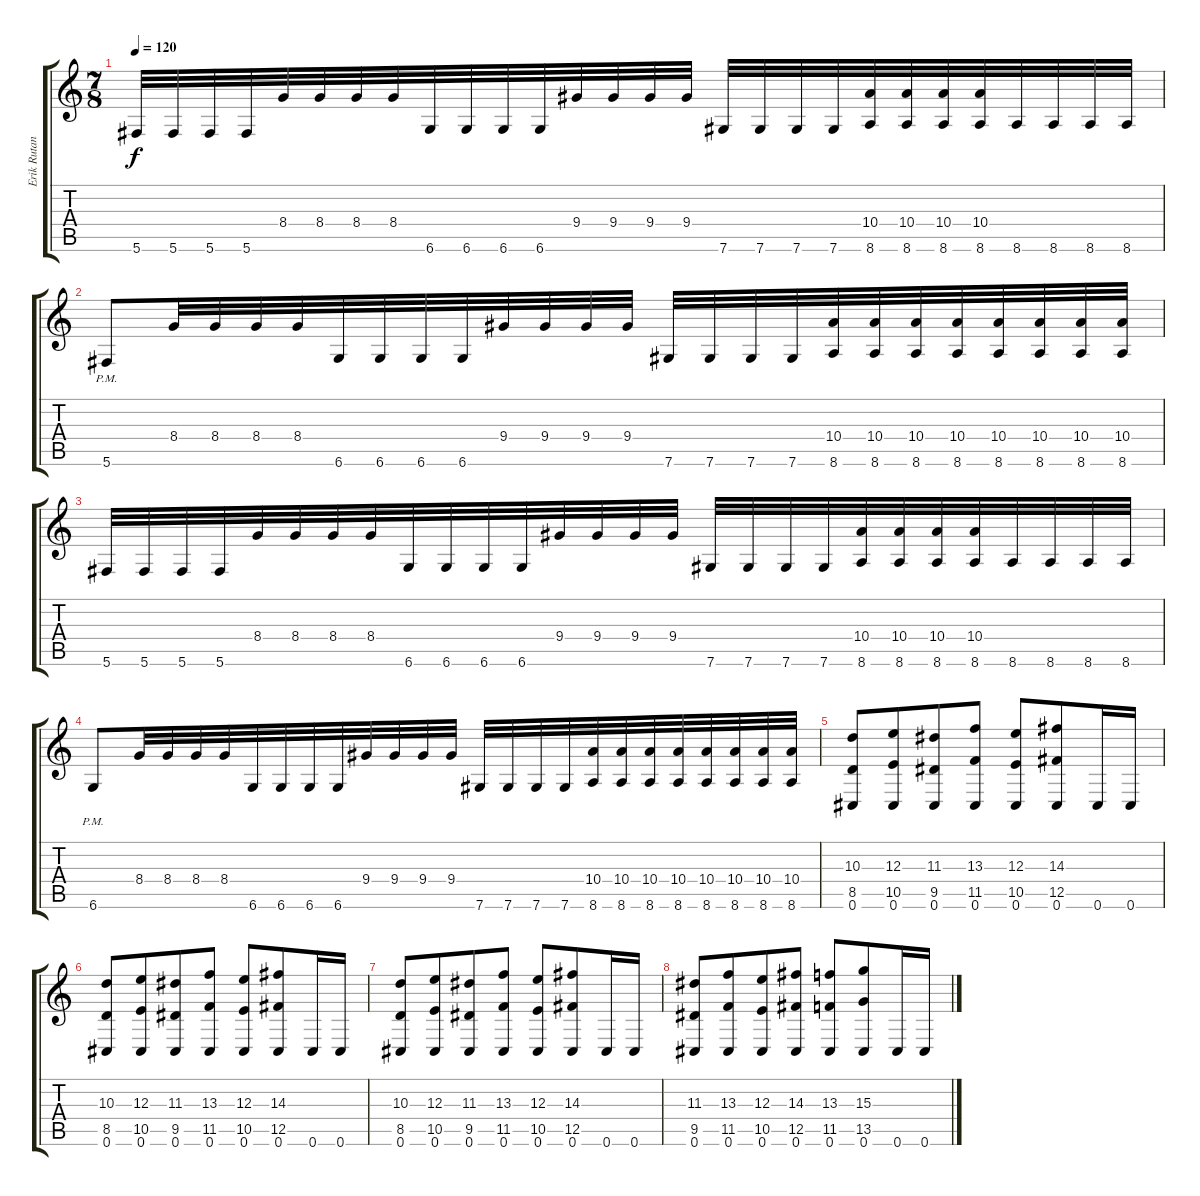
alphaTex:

\track ("Erik Rutan2" "Erik Rutan") {instrument distortionguitar}
\staff {score tabs}
\tuning (Db4 Ab3 E3 B2 Gb2 Db2) {hide}
\ts (7 8)
\tempo 120
\clef g2
\ks c
5.6.32{dy f} 5.6.32 5.6.32 5.6.32 8.4.32 8.4.32 8.4.32 8.4.32 6.6.32 6.6.32 6.6.32 6.6.32 9.4.32 9.4.32 9.4.32 9.4.32 7.6.32 7.6.32 7.6.32 7.6.32 (10.4 8.6).32 (10.4 8.6).32 (10.4 8.6).32 (10.4 8.6).32 8.6.32 8.6.32 8.6.32 8.6.32 |
5.6{pm}.8 8.4.32 8.4.32 8.4.32 8.4.32 6.6.32 6.6.32 6.6.32 6.6.32 9.4.32 9.4.32 9.4.32 9.4.32 7.6.32 7.6.32 7.6.32 7.6.32 (10.4 8.6).32 (10.4 8.6).32 (10.4 8.6).32 (10.4 8.6).32 (10.4 8.6).32 (10.4 8.6).32 (10.4 8.6).32 (10.4 8.6).32 |
5.6.32 5.6.32 5.6.32 5.6.32 8.4.32 8.4.32 8.4.32 8.4.32 6.6.32 6.6.32 6.6.32 6.6.32 9.4.32 9.4.32 9.4.32 9.4.32 7.6.32 7.6.32 7.6.32 7.6.32 (10.4 8.6).32 (10.4 8.6).32 (10.4 8.6).32 (10.4 8.6).32 8.6.32 8.6.32 8.6.32 8.6.32 |
6.6{pm}.8 8.4.32 8.4.32 8.4.32 8.4.32 6.6.32 6.6.32 6.6.32 6.6.32 9.4.32 9.4.32 9.4.32 9.4.32 7.6.32 7.6.32 7.6.32 7.6.32 (10.4 8.6).32 (10.4 8.6).32 (10.4 8.6).32 (10.4 8.6).32 (10.4 8.6).32 (10.4 8.6).32 (10.4 8.6).32 (10.4 8.6).32 |
(10.3 8.5 0.6).8 (12.3 10.5 0.6).8 (11.3 9.5 0.6).8 (13.3 11.5 0.6).8 (12.3 10.5 0.6).8 (14.3 12.5 0.6).8 0.6.16 0.6.16 |
(10.3 8.5 0.6).8 (12.3 10.5 0.6).8 (11.3 9.5 0.6).8 (13.3 11.5 0.6).8 (12.3 10.5 0.6).8 (14.3 12.5 0.6).8 0.6.16 0.6.16 |
(10.3 8.5 0.6).8 (12.3 10.5 0.6).8 (11.3 9.5 0.6).8 (13.3 11.5 0.6).8 (12.3 10.5 0.6).8 (14.3 12.5 0.6).8 0.6.16 0.6.16 |
(11.3 9.5 0.6).8 (13.3 11.5 0.6).8 (12.3 10.5 0.6).8 (14.3 12.5 0.6).8 (13.3 11.5 0.6).8 (15.3 13.5 0.6).8 0.6.16 0.6.16
